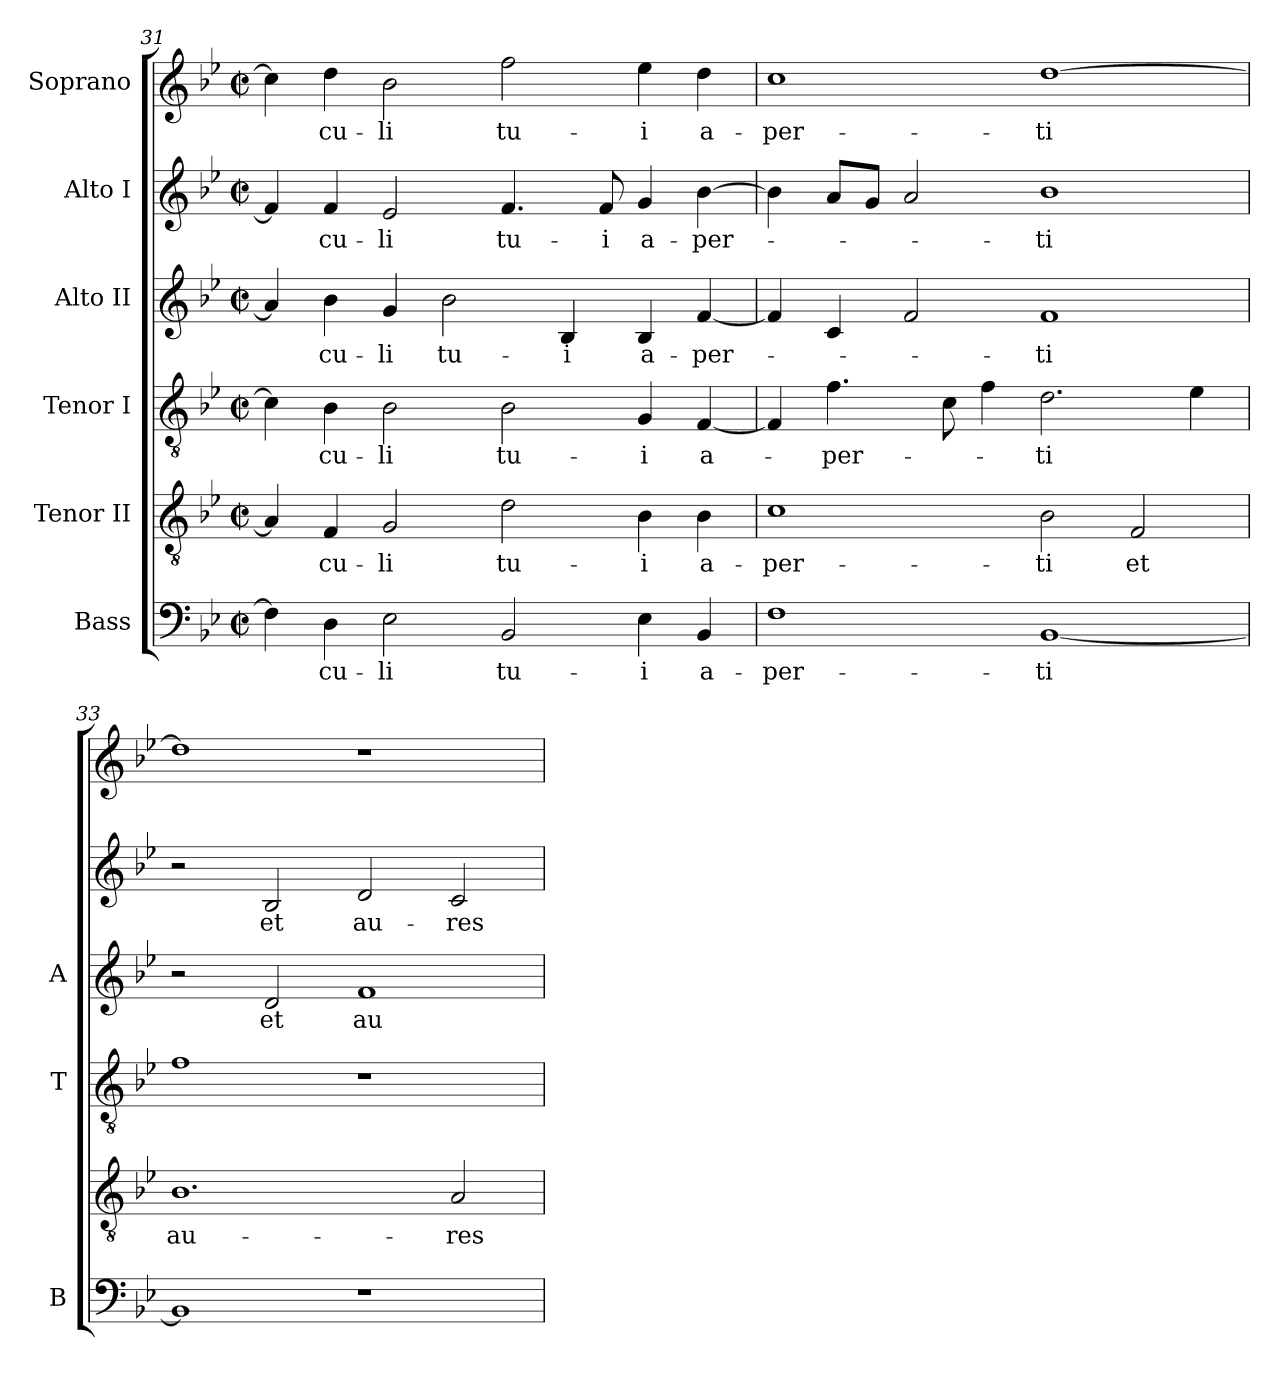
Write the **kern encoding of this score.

**kern	**text	**kern	**text	**kern	**text	**kern	**text	**kern	**text	**kern	**text
*part6	*part6	*part5	*part5	*part4	*part4	*part3	*part3	*part2	*part2	*part1	*part1
*staff6	*staff6	*staff5	*staff5	*staff4	*staff4	*staff3	*staff3	*staff2	*staff2	*staff1	*staff1
*I"Bass	*	*I"Tenor II	*	*I"Tenor I	*	*I"Alto II	*	*I"Alto I	*	*I"Soprano	*
*I'B	*	*	*	*I'T	*	*I'A	*	*	*	*	*
*clefF4	*	*clefGv2	*	*clefGv2	*	*clefG2	*	*clefG2	*	*clefG2	*
*k[b-e-]	*	*k[b-e-]	*	*k[b-e-]	*	*k[b-e-]	*	*k[b-e-]	*	*k[b-e-]	*
*B-:	*	*B-:	*	*B-:	*	*B-:	*	*B-:	*	*B-:	*
*M2/2	*	*M2/2	*	*M2/2	*	*M2/2	*	*M2/2	*	*M2/2	*
*met(c|)	*	*met(c|)	*	*met(c|)	*	*met(c|)	*	*met(c|)	*	*met(c|)	*
=31	=31	=31	=31	=31	=31	=31	=31	=31	=31	=31	=31
4Fi\]	.	4Ai/]	.	4ci\]	.	4ai/]	.	4fi/]	.	4cci\]	.
!	!LO:LY:b:color=#000000	!	!	!	!	!	!	!	!	!	!
!	!	!	!LO:LY:b:color=#000000	!	!	!	!	!	!	!	!
!	!	!	!	!	!LO:LY:b:color=#000000	!	!	!	!	!	!
!	!	!	!	!	!	!	!LO:LY:b:color=#000000	!	!	!	!
!	!	!	!	!	!	!	!	!	!LO:LY:b:color=#000000	!	!
!	!	!	!	!	!	!	!	!	!	!	!LO:LY:b:color=#000000
4Di\	-cu-	4Fi/	-cu-	4B-i\	-cu-	4b-i\	-cu-	4fi/	-cu-	4ddi\	-cu-
!	!LO:LY:b:color=#000000	!	!	!	!	!	!	!	!	!	!
!	!	!	!LO:LY:b:color=#000000	!	!	!	!	!	!	!	!
!	!	!	!	!	!LO:LY:b:color=#000000	!	!	!	!	!	!
!	!	!	!	!	!	!	!LO:LY:b:color=#000000	!	!	!	!
!	!	!	!	!	!	!	!	!	!LO:LY:b:color=#000000	!	!
!	!	!	!	!	!	!	!	!	!	!	!LO:LY:b:color=#000000
2E-i\	-li	2Gi/	-li	2B-i\	-li	4gi/	-li	2e-i/	-li	2b-i\	-li
!	!	!	!	!	!	!	!LO:LY:b:color=#000000	!	!	!	!
.	.	.	.	.	.	2b-i\	tu-	.	.	.	.
!	!LO:LY:b:color=#000000	!	!	!	!	!	!	!	!	!	!
!	!	!	!LO:LY:b:color=#000000	!	!	!	!	!	!	!	!
!	!	!	!	!	!LO:LY:b:color=#000000	!	!	!	!	!	!
!	!	!	!	!	!	!	!	!	!LO:LY:b:color=#000000	!	!
!	!	!	!	!	!	!	!	!	!	!	!LO:LY:b:color=#000000
2BB-i/	tu-	2di\	tu-	2B-i\	tu-	.	.	4.fi/	tu-	2ffi\	tu-
!	!	!	!	!	!	!	!LO:LY:b:color=#000000	!	!	!	!
.	.	.	.	.	.	4B-i/	-i	.	.	.	.
!	!	!	!	!	!	!	!	!	!LO:LY:b:color=#000000	!	!
.	.	.	.	.	.	.	.	8fi/	-i	.	.
!	!LO:LY:b:color=#000000	!	!	!	!	!	!	!	!	!	!
!	!	!	!LO:LY:b:color=#000000	!	!	!	!	!	!	!	!
!	!	!	!	!	!LO:LY:b:color=#000000	!	!	!	!	!	!
!	!	!	!	!	!	!	!LO:LY:b:color=#000000	!	!	!	!
!	!	!	!	!	!	!	!	!	!LO:LY:b:color=#000000	!	!
!	!	!	!	!	!	!	!	!	!	!	!LO:LY:b:color=#000000
4E-i\	-i	4B-i\	-i	4Gi/	-i	4B-i/	a-	4gi/	a-	4ee-i\	-i
!	!LO:LY:b:color=#000000	!	!	!	!	!	!	!	!	!	!
!	!	!	!LO:LY:b:color=#000000	!	!	!	!	!	!	!	!
!	!	!	!	!	!LO:LY:b:color=#000000	!	!	!	!	!	!
!	!	!	!	!	!	!	!LO:LY:b:color=#000000	!	!	!	!
!	!	!	!	!	!	!	!	!	!LO:LY:b:color=#000000	!	!
!	!	!	!	!	!	!	!	!	!	!	!LO:LY:b:color=#000000
4BB-i/	a-	4B-i\	a-	[<4Fi/	a-	[<4fi/	-per-	[>4b-i\	-per-	4ddi\	a-
=32	=32	=32	=32	=32	=32	=32	=32	=32	=32	=32	=32
!	!LO:LY:b:color=#000000	!	!	!	!	!	!	!	!	!	!
!	!	!	!LO:LY:b:color=#000000	!	!	!	!	!	!	!	!
!	!	!	!	!	!	!	!	!	!	!	!LO:LY:b:color=#000000
1Fi	-per-	1ci	-per-	4Fi/]	.	4fi/]	.	4b-i\]	.	1cci	-per-
!	!	!	!	!	!LO:LY:b:color=#000000	!	!	!	!	!	!
.	.	.	.	4.fi\	-per-	4ci/	.	8ai/L	.	.	.
.	.	.	.	.	.	.	.	8gi/J	.	.	.
.	.	.	.	.	.	2fi/	.	2ai/	.	.	.
.	.	.	.	8ci\	.	.	.	.	.	.	.
.	.	.	.	4fi\	.	.	.	.	.	.	.
!	!LO:LY:b:color=#000000	!	!	!	!	!	!	!	!	!	!
!	!	!	!LO:LY:b:color=#000000	!	!	!	!	!	!	!	!
!	!	!	!	!	!LO:LY:b:color=#000000	!	!	!	!	!	!
!	!	!	!	!	!	!	!LO:LY:b:color=#000000	!	!	!	!
!	!	!	!	!	!	!	!	!	!LO:LY:b:color=#000000	!	!
!	!	!	!	!	!	!	!	!	!	!	!LO:LY:b:color=#000000
[<1BB-i	-ti	2B-i\	-ti	2.di\	-ti	1fi	-ti	1b-i	-ti	[>1ddi	-ti
!	!	!	!LO:LY:b:color=#000000	!	!	!	!	!	!	!	!
.	.	2Fi/	et	.	.	.	.	.	.	.	.
.	.	.	.	4e-i\	.	.	.	.	.	.	.
!!LO:PB:g=z
=33	=33	=33	=33	=33	=33	=33	=33	=33	=33	=33	=33
!	!	!	!LO:LY:b:color=#000000	!	!	!	!	!	!	!	!
1BB-i]	.	1.B-i	au-	1fi	.	2r	.	2r	.	1ddi]	.
!	!	!	!	!	!	!	!LO:LY:b:color=#000000	!	!	!	!
!	!	!	!	!	!	!	!	!	!LO:LY:b:color=#000000	!	!
.	.	.	.	.	.	2di/	et	2B-i/	et	.	.
!	!	!	!	!	!	!	!LO:LY:b:color=#000000	!	!	!	!
!	!	!	!	!	!	!	!	!	!LO:LY:b:color=#000000	!	!
1r	.	.	.	1r	.	1fi	au-	2di/	au-	1r	.
!	!	!	!LO:LY:b:color=#000000	!	!	!	!	!	!	!	!
!	!	!	!	!	!	!	!	!	!LO:LY:b:color=#000000	!	!
.	.	2Ai/	-res	.	.	.	.	2ci/	-res	.	.
=	=	=	=	=	=	=	=	=	=	=	=
*-	*-	*-	*-	*-	*-	*-	*-	*-	*-	*-	*-
